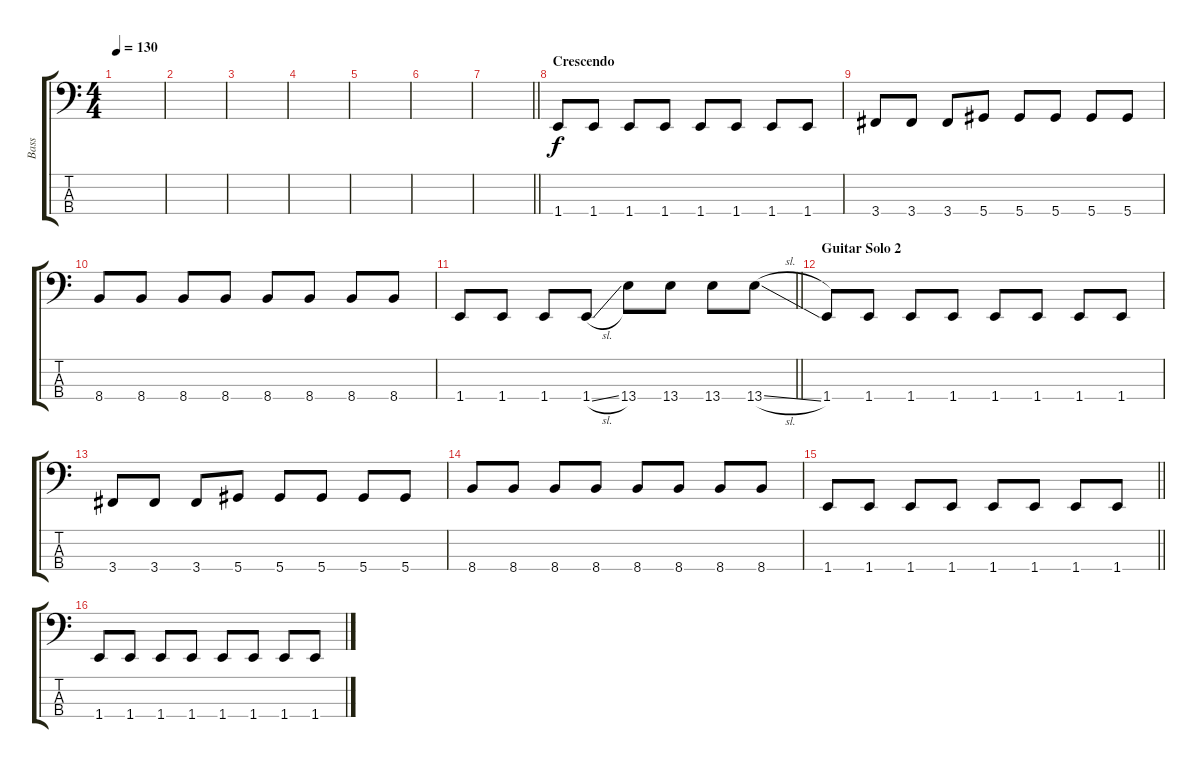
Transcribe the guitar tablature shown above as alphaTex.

\track ("Bass" "Bass") {instrument electricbassfinger}
\staff {score tabs}
\tuning (Gb2 Db2 Ab1 Eb1) {hide}
\ts (4 4)
\tempo 130
\clef f4
\ks c
|
|
|
|
|
|
\barLineRight lightlight
|
\section ("" "Crescendo")
1.4.8 1.4.8 1.4.8 1.4.8 1.4.8 1.4.8 1.4.8 1.4.8 |
3.4.8 3.4.8 3.4.8 5.4.8 5.4.8 5.4.8 5.4.8 5.4.8 |
8.4.8 8.4.8 8.4.8 8.4.8 8.4.8 8.4.8 8.4.8 8.4.8 |
\barLineRight lightlight
1.4.8 1.4.8 1.4.8 1.4{sl}.8 13.4.8 13.4.8 13.4.8 13.4{sl}.8 |
\section ("" "Guitar Solo 2")
1.4.8 1.4.8 1.4.8 1.4.8 1.4.8 1.4.8 1.4.8 1.4.8 |
3.4.8 3.4.8 3.4.8 5.4.8 5.4.8 5.4.8 5.4.8 5.4.8 |
8.4.8 8.4.8 8.4.8 8.4.8 8.4.8 8.4.8 8.4.8 8.4.8 |
\barLineRight lightlight
1.4.8 1.4.8 1.4.8 1.4.8 1.4.8 1.4.8 1.4.8 1.4.8 |
1.4.8 1.4.8 1.4.8 1.4.8 1.4.8 1.4.8 1.4.8 1.4.8
